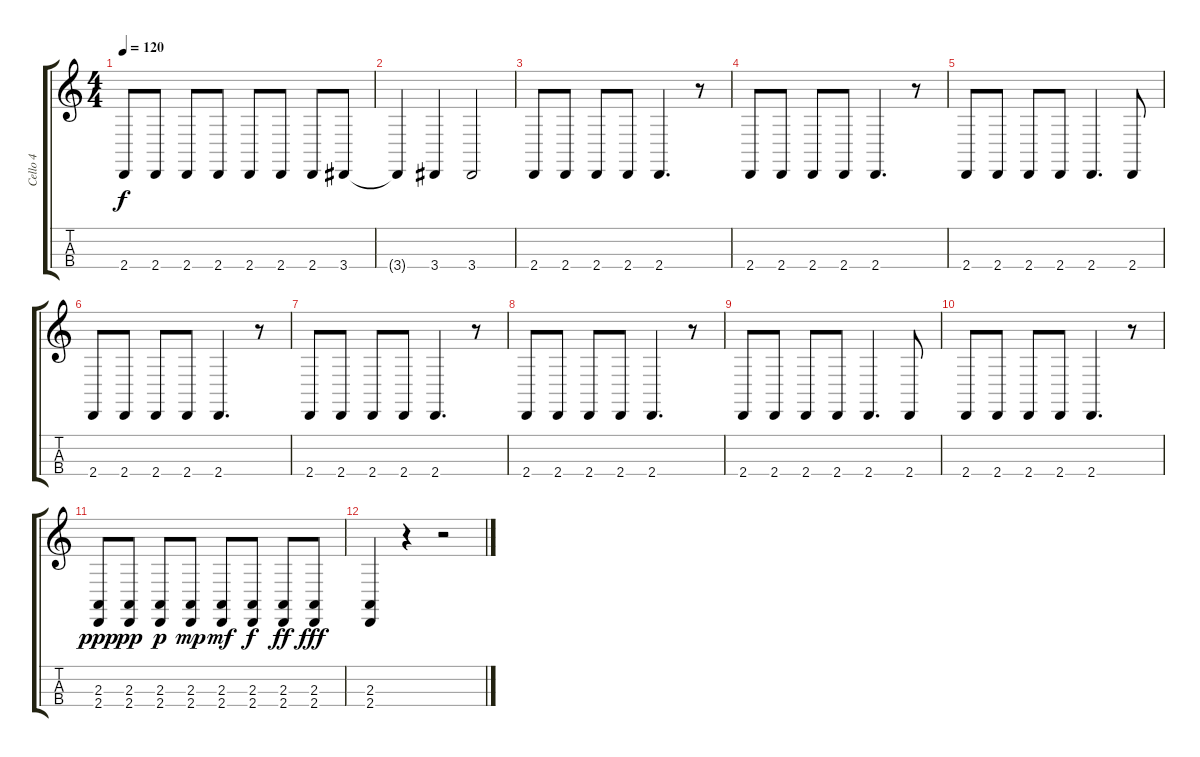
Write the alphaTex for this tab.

\track ("Cello 4" "Cello 4") {instrument cello}
\staff {score tabs}
\tuning (A3 D3 G2 C2) {hide}
\ts (4 4)
\tempo 120
\clef g2
\ks c
2.4.8{dy f} 2.4.8 2.4.8 2.4.8 2.4.8 2.4.8 2.4.8 3.4.8 |
3.4{t}.4 3.4.4 3.4.2 |
2.4.8 2.4.8 2.4.8 2.4.8 2.4.4{d} r.8 |
2.4.8 2.4.8 2.4.8 2.4.8 2.4.4{d} r.8 |
2.4.8 2.4.8 2.4.8 2.4.8 2.4.4{d} 2.4.8 |
2.4.8 2.4.8 2.4.8 2.4.8 2.4.4{d} r.8 |
2.4.8 2.4.8 2.4.8 2.4.8 2.4.4{d} r.8 |
2.4.8 2.4.8 2.4.8 2.4.8 2.4.4{d} r.8 |
2.4.8 2.4.8 2.4.8 2.4.8 2.4.4{d} 2.4.8 |
2.4.8 2.4.8 2.4.8 2.4.8 2.4.4{d} r.8 |
(2.3 2.4).8{dy ppp} (2.3 2.4).8{dy pp} (2.3 2.4).8{dy p} (2.3 2.4).8{dy mp} (2.3 2.4).8{dy mf} (2.3 2.4).8{dy f} (2.3 2.4).8{dy ff} (2.3 2.4).8{dy fff} |
(2.3 2.4).4 r.4 r.2
